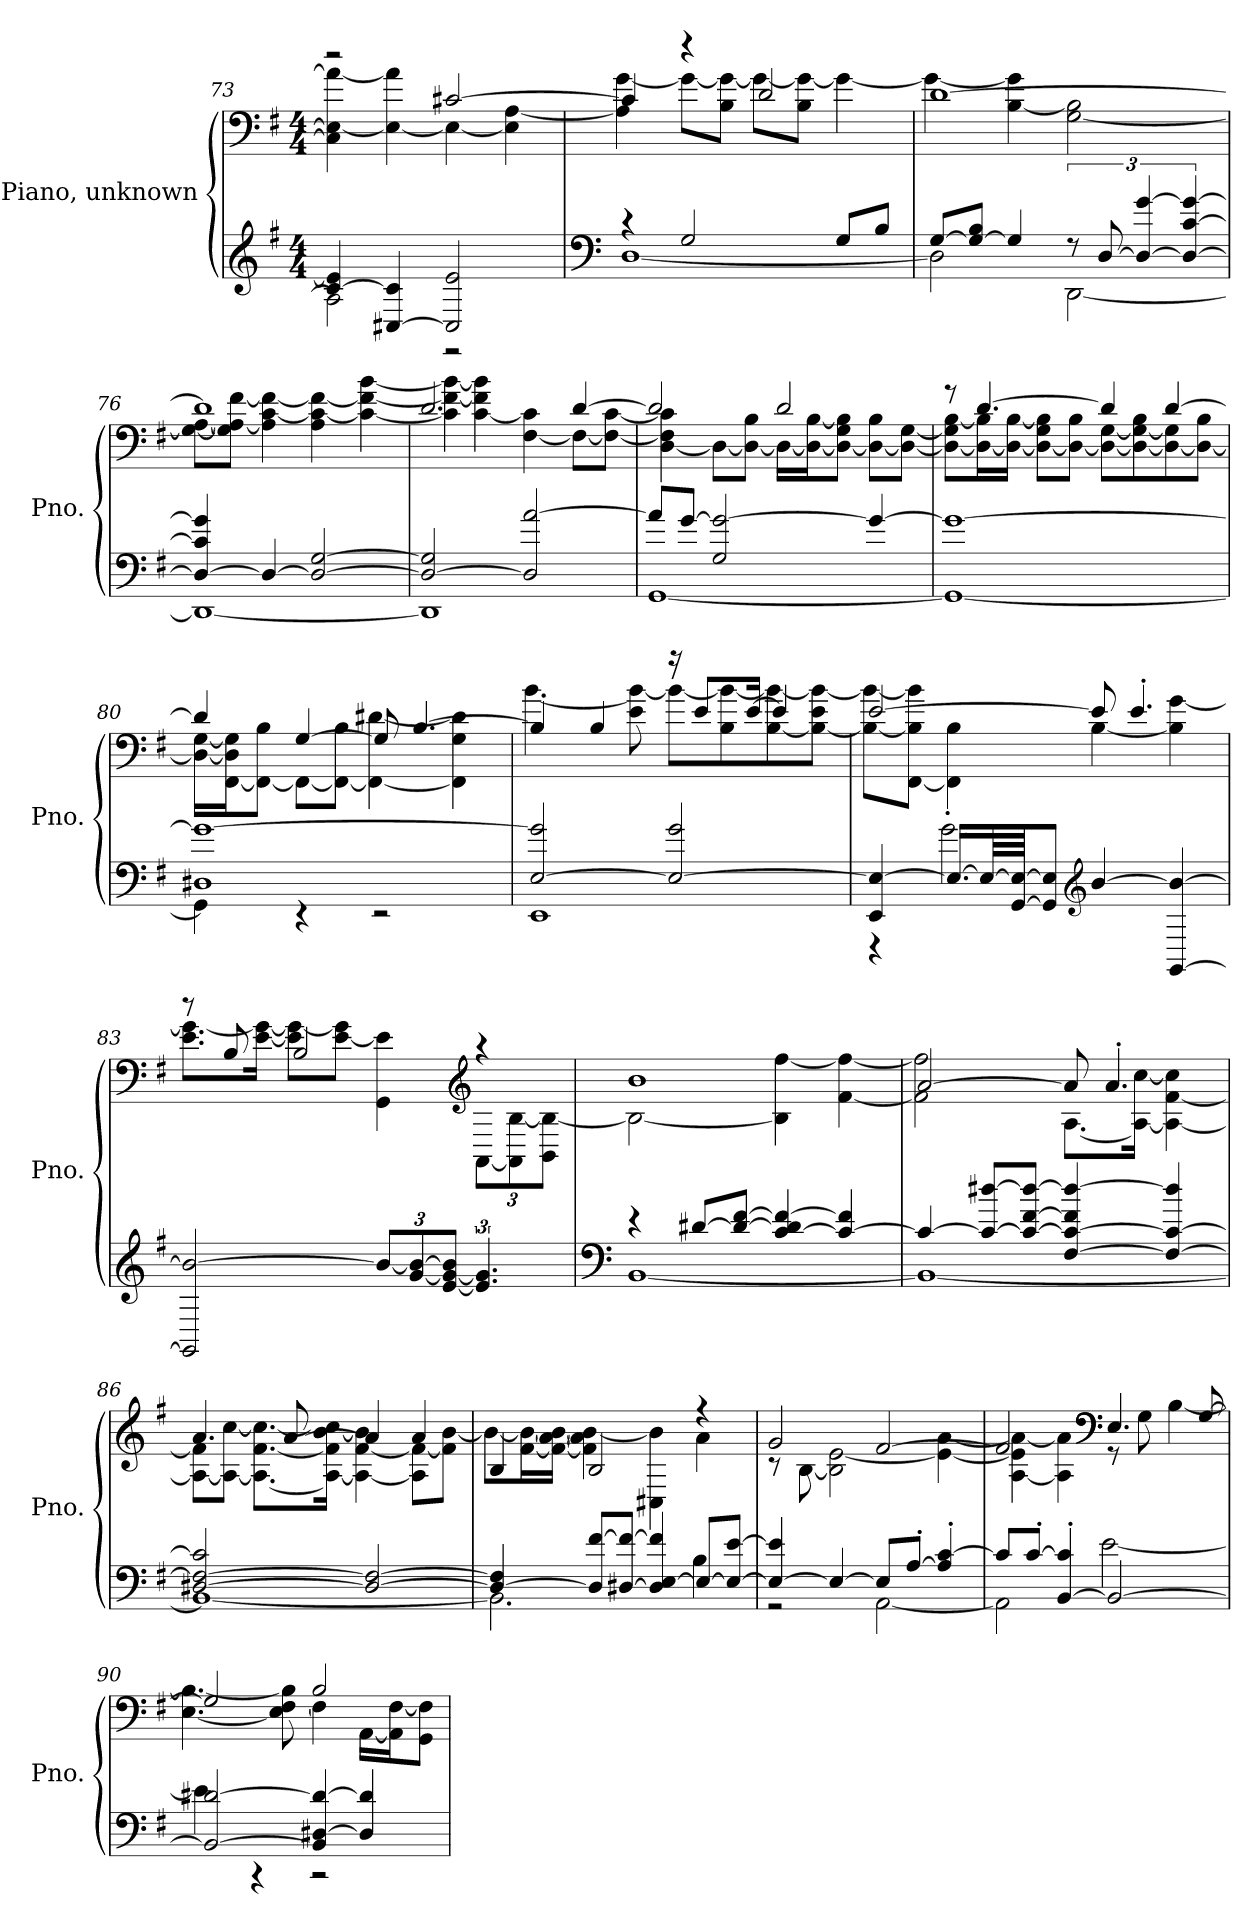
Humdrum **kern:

**kern	**kern
*part1	*part1
*staff2	*staff1
*I"Piano, unknown	*
*I'Pno.	*
*clefG2	*clefF4
*k[f#]	*k[f#]
*M4/4	*M4/4
=73	=73
*^	*^
[4c/ 4e/]	2A\]	2r	4C\] 4E\_ 4a\_
[4C#X/ 4c/]	.	.	4E\_ 4a\]
2C#/] 2e/	2r	[2c#X/	4E\_
.	.	.	4E\] [4A\
!!LO:LB:g=z	!!
=74	=74	=74	=74
*clefF4	*	*	*
4r	[1D	4c#/]	4A\] [4g\
2G/	.	4r	8g\L_
.	.	.	8B\ 8g\_J
.	.	2d/	8g\L_
.	.	.	8B\ 8g\_J
8G/L	.	.	4g\_
8B/J	.	.	.
=75	=75	=75	=75
[8G/L	2D\]	[1d	4g\_
8G/_ 8B/J	.	.	.
4G/]	.	.	[4B\ 4g\]
12r	[2DD\	.	[2G\ 2B\]
[12D/	.	.	.
6D/_ [6g/	.	.	.
6D/_ [6c/ 6g/_	.	.	.
=76	=76	=76	=76
4D/_ 4c/] 4g/]	1DD_	1d]	8G\_ [8A\L
.	.	.	8G\] 8A\_ [8f#\J
4D/_	.	.	4A\] [4c\ 4f#\_
2D/_ [2G/	.	.	4A\ 4c\_ 4f#\_
.	.	.	4c\_ 4f#\_ [4b\
=77	=77	=77	=77
2D/_ 2G/]	1DD]	2.d/	4c\] 4f#\_ 4b\_
.	.	.	[4c\ 4f#\] 4b\]
2D/] [2a/	.	.	[4F#\ 4c\]
.	.	[4d/	8F#\L_
.	.	.	8F#\_ [8c\J
!!LO:PB:g=z	!!
=78	=78	=78	=78
8a/L]	[1GG	2d/]	[4D\ 4F#\] 4c\]
[8g/J	.	.	.
2G/ 2g/_	.	.	8D\L_
.	.	.	8D\_ 8B\J
.	.	2d/	16D\LL_
.	.	.	16D\_ [16B\J
.	.	.	8D\_ 8G\ 8B\]J
4g/_	.	.	8D\_ 8B\L
.	.	.	8D\_ [8G\J
=79	=79	=79	=79
1g_	1GG_	8r	8D\_ 8G\] [8B\L
.	.	[4.d/	16D\_ 16B\]L
.	.	.	16D\_ [16B\JJ
.	.	.	8D\_ 8G\ 8B\]L
.	.	.	8D\_ 8B\J
.	.	4d/]	8D\_ [8G\L
.	.	.	8D\_ 8G\_ 8B\
.	.	[4d/	8D\_ 8G\]
.	.	.	8D\_ 8B\J
=80	=80	=80	=80
1D#X 1g_	4GG\]	4d/]	16D\_ [16G\LL
.	.	.	[16FF#\ 16D\] 16G\]J
.	.	.	8FF#\_ 8B\J
.	4r	[4G/	8FF#\L_
.	.	.	8FF#\_ 8B\J
.	2r	8G/]	4FF#\_ [4d#X\
.	.	[4.B/	.
.	.	.	4FF#\] 4G\ 4d#\]
!!LO:LB:g=z	!!
=81	=81	=81	=81
[2E/ 2g/]	1EE	4B/]	[4.b\
.	.	4B/	.
.	.	.	8e\ 8b\_
2E/_ 2g/	.	16r	8b\L_
.	.	8e/L	.
.	.	.	8B\ 8b\_
.	.	[16e/Jk	.
.	.	4e/]	[8B\ 8b\_
.	.	.	8B\_ 8e\ 8b\_J
=82	=82	=82	=82
4EE/ 4E/_	4r	[2e/	8B\_ 8b\_L
.	.	.	[8FF#\ 8B\] 8b\]J
16.E/LL_	2.g\	.	4FF#\]' 4B\'
64E/LL_	.	.	.
[64GG/ 64E/_JJJ	.	.	.
8GG/] 8E/]J	.	.	.
*clefG2	*	*	*
[4b/	.	8e/]	[4B\
.	.	4.e'/	.
[4GG/ 4b/_	.	.	4B\] [4g\
*v	*v	*	*
!!LO:LB:g=z	!!
=83	=83	=83
2GG/] 2b/_	8r	8.e\ 8.g\_L
.	8B/	.
.	.	[16e\ 16g\_Jk
.	2B/	8e\] 8g\_L
.	.	[8e\ 8g\]J
12b/L_	.	4GG\ 4e\]
[12g/ 12b/_	.	.
[12e/ 12g/_ 12b/]J	.	.
*	*clefG2	*
*	*	*Xbrackettup
6.e/] 6.g/]	4r	[12AA\L
.	.	12AA\] [12B\
.	.	12BB\ 12B\_J
=84	=84	=84
*clefF4	*	*
*^	*	*
4r	[1BB	1b	2B\_
[8d#X/L	.	.	.
8d#/_ [8f#/J	.	.	.
[4c/ 4d#/] 4f#/_	.	.	4B\] [4ff#\
4c/_ 4f#/]	.	.	[4f#\ 4ff#\_
=85	=85	=85	=85
4c/_	1BB_	[2a/	2f#\] 2ff#\]
8c/_ [8dd#X/L	.	.	.
8c/_ [8f#/ 8dd#/_J	.	.	.
[4F#/ 4c/_ 4f#/] 4dd#/_	.	8a/]	[8.A\L
.	.	4.a'/	.
.	.	.	16A\_ [16cc\Jk
4F#/_ 4c/_ 4dd#/]	.	.	4A\_ [4f#\ 4cc\]
!!LO:LB:g=z	!!
=86	=86	=86	=86
[2D#X/ 2F#/_ 2c/]	1BB_	4.a/	8A\_ 8f#\]L
.	.	.	8A\_ [8cc\J
.	.	.	8.A\_ [8.f#\ 8.cc\_L
.	.	[8a/	.
.	.	.	16A\_ 16f#\] [16b\ 16cc\]Jk
2D#/_ 2F#/_	.	4a/]	4A\_ [4f#\ 4b\]
.	.	4a/	8A\] 8f#\_L
.	.	.	8f#\] [8b\J
=87	=87	=87	=87
4D#/_ 4F#/]	2.BB\]	4B/	8b\L_
.	.	.	[16f#\ 16b\_L
.	.	.	16f#\_ [16a\ 16b\_JJ
8D#/] [8f#/L	.	2B/	4f#\] 4a\] 4b\_
[8D#X/ 8f#/_J	.	.	.
4D#/] [4E/ 4f#/]	.	.	4C#X\ 4b\]
8E/L_	4B\	4r	4a\
8E/_ [8e/J	.	.	.
=88	=88	=88	=88
4E/_ 4e/]	2r	2g/	8r
.	.	.	[8B\
4E/_	.	.	2B\] [2e\
8E/L]	[2AA\	[2f#/	.
[8A'/J	.	.	.
4A/]' [4c/'	.	.	4e\_ [4a\
!!LO:LB:g=z	!!
=89	=89	=89	=89
8c/L]	2AA\]	2f#/]	[4A\ 4e\] 4a\_
[8c'/J	.	.	.
[4BB/' 4c/]'	.	.	4A\] 4a\]
*	*	*clefF4	*
2BB/_	[2e\	4.E/	8r
.	.	.	8G\
.	.	.	[4B\
.	.	[8G/	.
=90	=90	=90	=90
2BB/_ [2d#X/	4e\]	2G/]	[4.E\ 4.B\_
.	4r	.	.
.	.	.	8E\] [8F#\ 8B\]
4BB/] [4D#X/ 4d#/_	2r	2B/	4F#\]
4D#/] 4d#/]	.	.	[16AA\LL
.	.	.	16AA\] [16F#\J
.	.	.	8GG\ 8F#\]J
*v	*v	*	*
*	*v	*v
=	=
*-	*-
